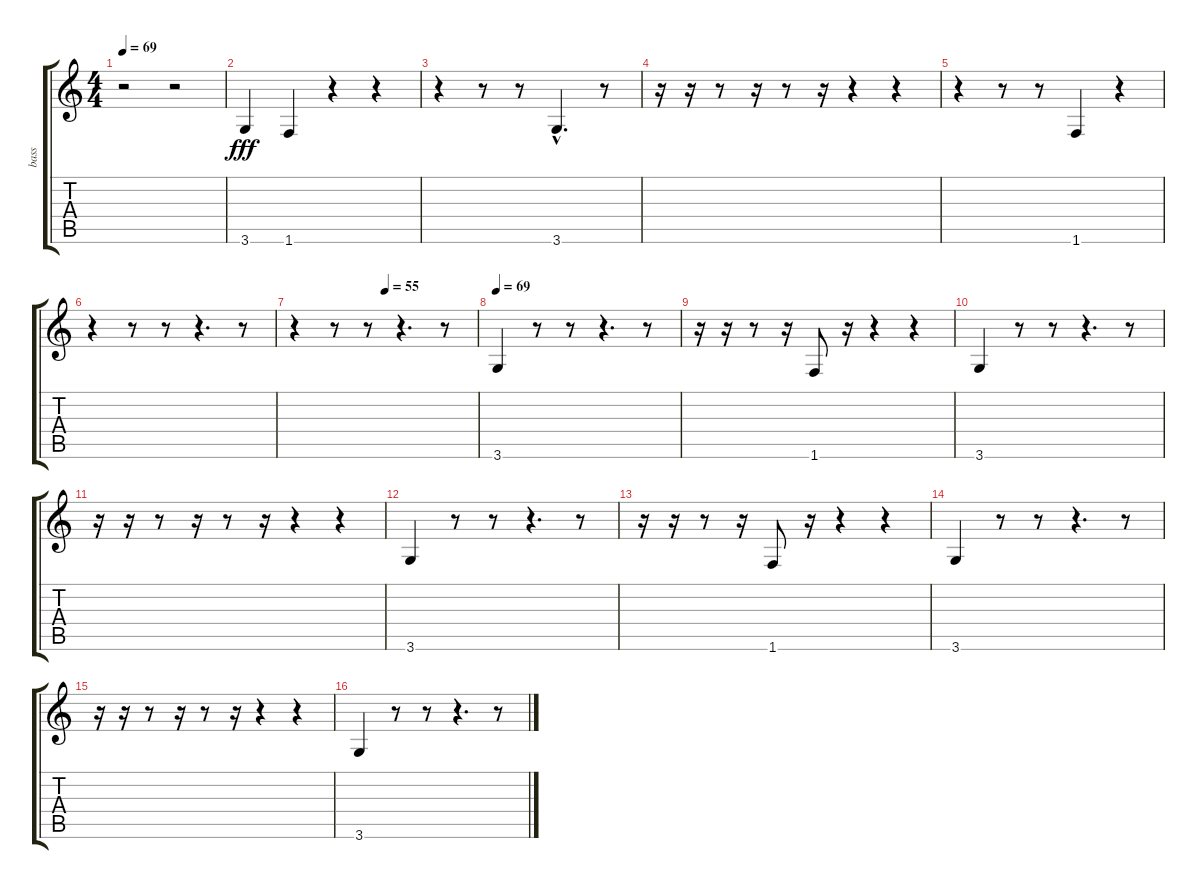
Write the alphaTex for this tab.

\track ("bass" "bass") {instrument electricbassfinger}
\staff {score tabs}
\tuning (E4 B3 G3 D3 A2 E2) {hide}
\ts (4 4)
\tempo 69
\clef g2
\ks c
r.2{dy fff} r.2 |
3.6.4 1.6.4 r.4 r.4 |
r.4 r.8 r.8 3.6{hac}.4{d} r.8 |
r.16 r.16 r.8 r.16 r.8 r.16 r.4 r.4 |
r.4 r.8 r.8 1.6.4 r.4 |
r.4 r.8 r.8 r.4{d} r.8 |
\tempo (55 0.5)
r.4 r.8 r.8 r.4{d} r.8 |
\tempo 69
3.6.4 r.8 r.8 r.4{d} r.8 |
r.16 r.16 r.8 r.16 1.6.8 r.16 r.4 r.4 |
3.6.4 r.8 r.8 r.4{d} r.8 |
r.16 r.16 r.8 r.16 r.8 r.16 r.4 r.4 |
3.6.4 r.8 r.8 r.4{d} r.8 |
r.16 r.16 r.8 r.16 1.6.8 r.16 r.4 r.4 |
3.6.4 r.8 r.8 r.4{d} r.8 |
r.16 r.16 r.8 r.16 r.8 r.16 r.4 r.4 |
3.6.4 r.8 r.8 r.4{d} r.8
